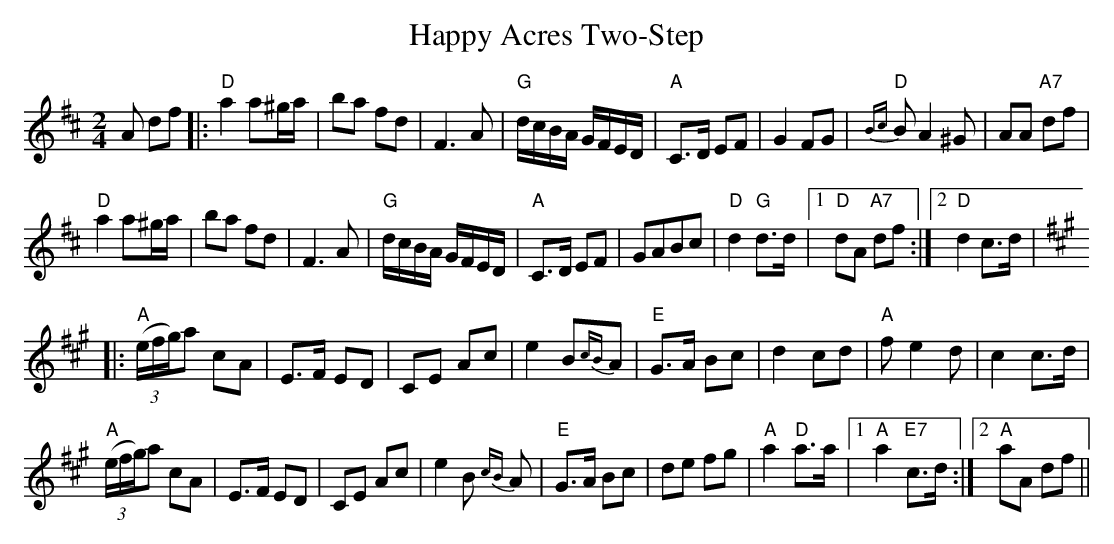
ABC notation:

X:1
T:Happy Acres Two-Step
M:2/4
L:1/16
K:D
A2 d2f2|:"D"a4a2^ga|b2a2 f2d2|F6A2|"G"dcBA GFED|\
"A"C3D E2F2|G4F2G2|"D"{Bc}B2 A4^G2|A2A2 "A7"d2f2|
"D"a4a2^ga|b2a2 f2d2|F6A2|"G"dcBA GFED|\
"A"C3D E2F2|G2A2B2c2|"D"d4 "G"d3d|1"D"d2A2 "A7"d2f2:|2"D"d4 c2>d2|
K:A
|:"A"((3efg)a2 c2A2|E3F E2D2|C2E2 A2c2|e4 B2{cB}A2|\
"E"G3A B2c2|d4c2d2|"A"f2e4d2|c4 c3d|
"A"((3efg)a2 c2A2|E3F E2D2|C2E2 A2c2|e4 B2 {cB}A2|\
"E"G3A B2c2|d2e2 f2g2|"A"a4 "D"a3a|1"A"a4"E7"c3d:|2"A"a2A2 d2f2||
